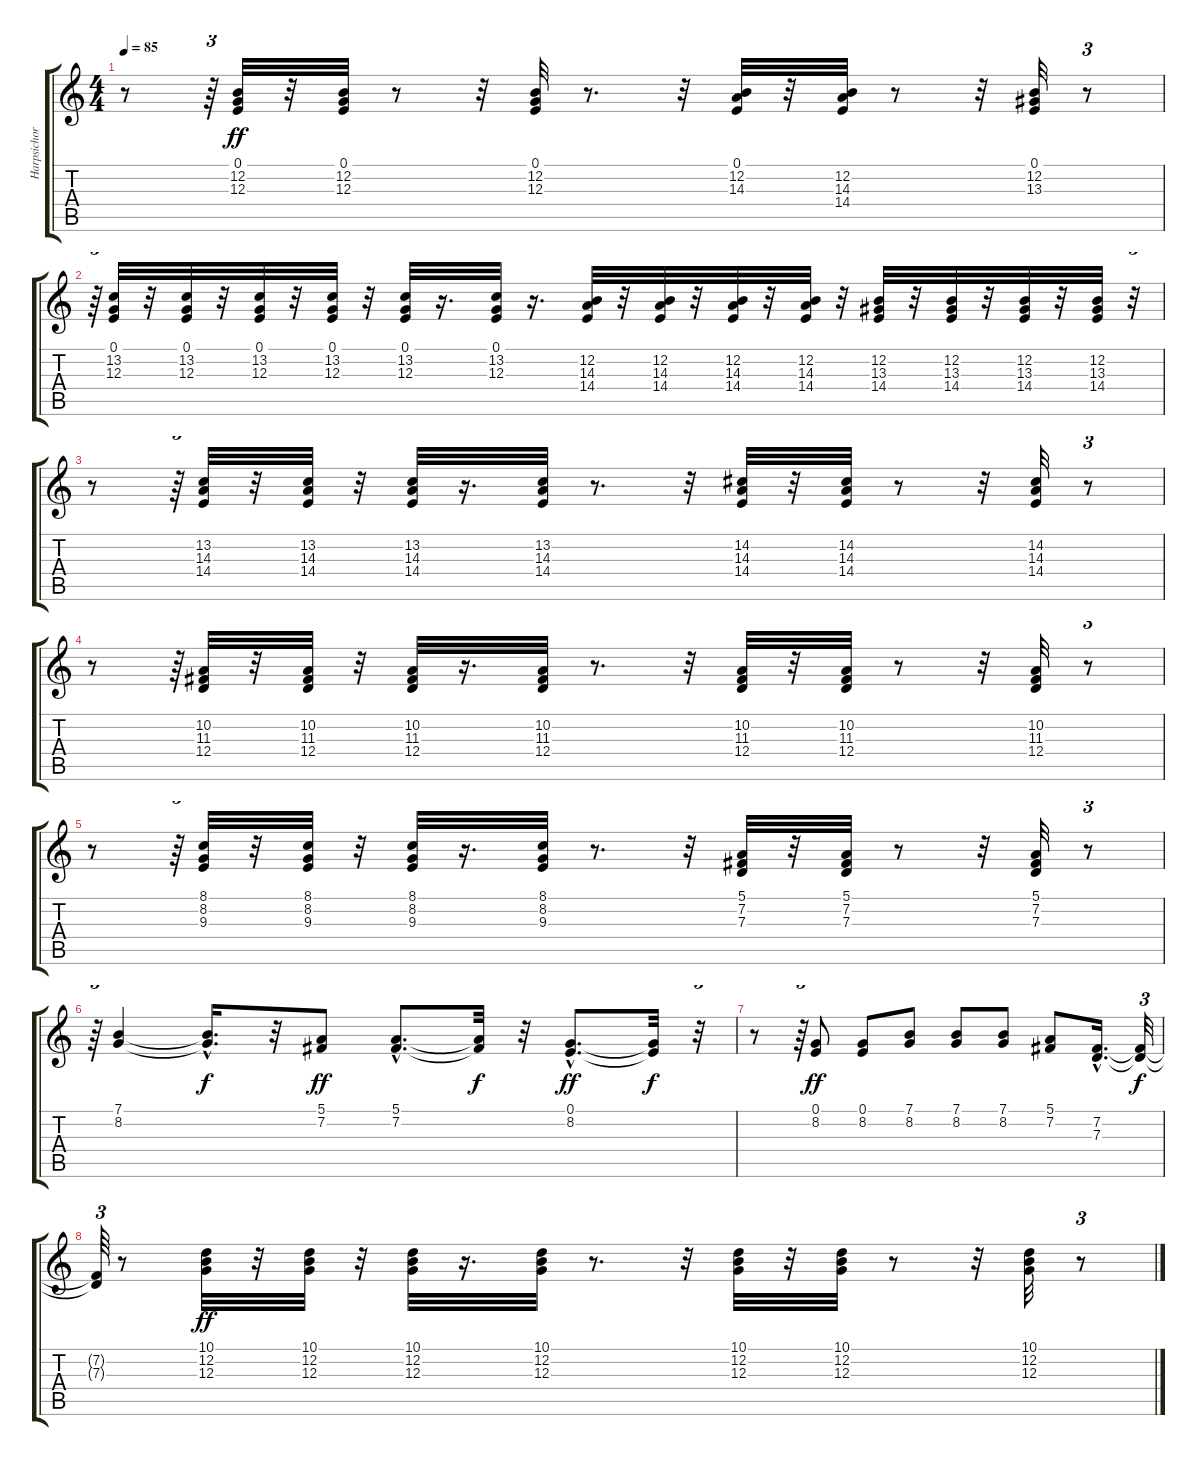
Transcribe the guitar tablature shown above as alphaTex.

\track ("Harpsichord" "Harpsichor") {instrument harpsichord}
\staff {score tabs}
\tuning (E4 B3 G3 D3 A2 E2) {hide}
\ts (4 4)
\tempo 85
\clef g2
\ks c
r.8{dy ff} r.64{tu (3 2)} (0.1 12.2 12.3).32 r.32 (0.1 12.2 12.3).32 r.8 r.32 (0.1 12.2 12.3).32 r.8{d} r.32 (0.1 12.2 14.3).32 r.32 (12.2 14.3 14.4).32 r.8 r.32 (0.1 12.2 13.3).32 r.8{tu (3 2)} |
r.64{tu (3 2)} (0.1 13.2 12.3).32 r.32 (0.1 13.2 12.3).32 r.32 (0.1 13.2 12.3).32 r.32 (0.1 13.2 12.3).32 r.32 (0.1 13.2 12.3).32 r.16{d} (0.1 13.2 12.3).32 r.16{d} (12.2 14.3 14.4).32 r.32 (12.2 14.3 14.4).32 r.32 (12.2 14.3 14.4).32 r.32 (12.2 14.3 14.4).32 r.32 (12.2 13.3 14.4).32 r.32 (12.2 13.3 14.4).32 r.32 (12.2 13.3 14.4).32 r.32 (12.2 13.3 14.4).32 r.32{tu (3 2)} |
r.8 r.64{tu (3 2)} (13.2 14.3 14.4).32 r.32 (13.2 14.3 14.4).32 r.32 (13.2 14.3 14.4).32 r.16{d} (13.2 14.3 14.4).32 r.8{d} r.32 (14.2 14.3 14.4).32 r.32 (14.2 14.3 14.4).32 r.8 r.32 (14.2 14.3 14.4).32 r.8{tu (3 2)} |
r.8 r.64{tu (3 2)} (10.2 11.3 12.4).32 r.32 (10.2 11.3 12.4).32 r.32 (10.2 11.3 12.4).32 r.16{d} (10.2 11.3 12.4).32 r.8{d} r.32 (10.2 11.3 12.4).32 r.32 (10.2 11.3 12.4).32 r.8 r.32 (10.2 11.3 12.4).32 r.8{tu (3 2)} |
r.8 r.64{tu (3 2)} (8.1 8.2 9.3).32 r.32 (8.1 8.2 9.3).32 r.32 (8.1 8.2 9.3).32 r.16{d} (8.1 8.2 9.3).32 r.8{d} r.32 (5.1 7.2 7.3).32 r.32 (5.1 7.2 7.3).32 r.8 r.32 (5.1 7.2 7.3).32 r.8{tu (3 2)} |
r.64{tu (3 2)} (7.1 8.2).4 (7.1{hac t} 8.2{hac t}).16{d dy f} r.32 (5.1 7.2).8{dy ff} (5.1{hac} 7.2{hac}).8{d} (5.1{t} 7.2{t}).32{dy f} r.32 (0.1{hac} 8.2{hac}).8{d dy ff} (0.1{t} 8.2{t}).32{dy f} r.32{tu (3 2)} |
r.8 r.64{tu (3 2)} (0.1 8.2).8{dy ff} (0.1 8.2).8 (7.1 8.2).8 (7.1 8.2).8 (7.1 8.2).8 (5.1 7.2).8 (7.2{hac} 7.3{hac}).16{d} (7.2{t} 7.3{t}).32{tu (3 2) dy f} |
(7.2{t} 7.3{t}).64{tu (3 2)} r.8 (10.1 12.2 12.3).32{dy ff} r.32 (10.1 12.2 12.3).32 r.32 (10.1 12.2 12.3).32 r.16{d} (10.1 12.2 12.3).32 r.8{d} r.32 (10.1 12.2 12.3).32 r.32 (10.1 12.2 12.3).32 r.8 r.32 (10.1 12.2 12.3).32 r.8{tu (3 2)}
